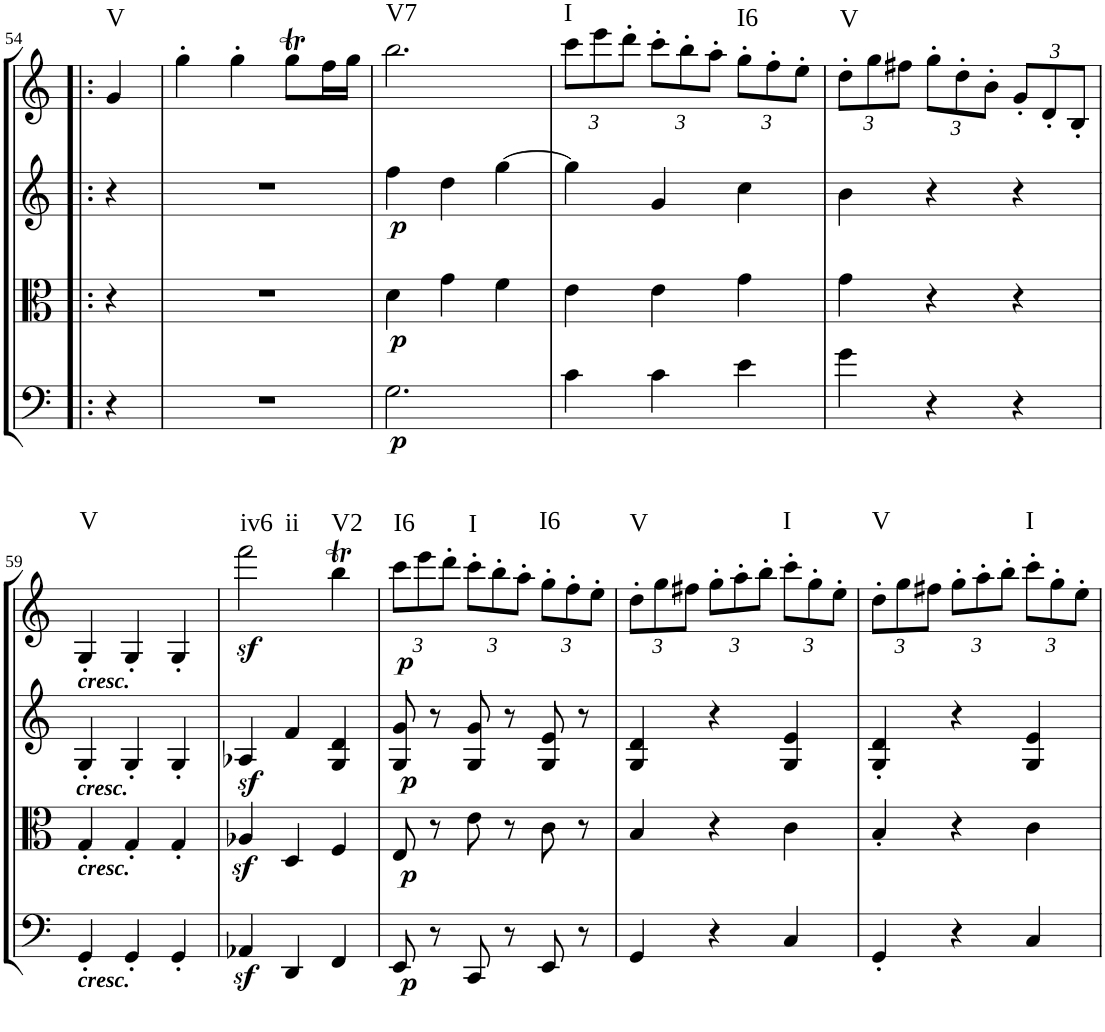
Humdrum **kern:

**kern	**dynam	**kern	**dynam	**kern	**dynam	**kern	**dynam	**harte
*part4	*part4	*part3	*part3	*part2	*part2	*part1	*part1	*part1
*staff4	*staff4	*staff3	*staff3	*staff2	*staff2	*staff1	*staff1	*
*I"Cello	*	*I"Viola	*	*I"2nd Violin	*	*I"1st Violin	*	*
*	*	*I'Vla	*	*I'Vln	*	*I'Vln	*	*
!!LO:PB:g=z
*clefF4	*	*clefC3	*	*clefG2	*	*clefG2	*	*
*k[]	*	*k[]	*	*k[]	*	*k[]	*	*
*C:	*	*C:	*	*C:	*	*C:	*	*
*M3/4	*	*M3/4	*	*M3/4	*	*M3/4	*	*
=54!|:	=54!|:	=54!|:	=54!|:	=54!|:	=54!|:	=54!|:	=54!|:	=54!|:
!	!	!	!	!	!	!	!	!LO:H:kt=V
4r	.	4r	.	4r	.	4g/	.	N
=55	=55	=55	=55	=55	=55	=55	=55	=55
2.r	.	2.r	.	2.r	.	4gg'\	.	.
.	.	.	.	.	.	4gg'\	.	.
.	.	.	.	.	.	8ggT\L	.	.
.	.	.	.	.	.	16ff\L	.	.
.	.	.	.	.	.	16gg\JJ	.	.
=56	=56	=56	=56	=56	=56	=56	=56	=56
!	!LO:DY:b	!	!LO:DY:b	!	!LO:DY:b	!	!	!LO:H:kt=V7
2.G\	p	4d\	p	4ff\	p	2.bb\	.	N
.	.	4g\	.	4dd\	.	.	.	.
.	.	4f\	.	[4gg\	.	.	.	.
=57	=57	=57	=57	=57	=57	=57	=57	=57
*	*	*	*	*	*	*Xbrackettup	*	*
!	!	!	!	!	!	!	!	!LO:H:kt=I
4c\	.	4e\	.	4gg\]	.	12ccc\L	.	N
.	.	.	.	.	.	12eee\	.	.
.	.	.	.	.	.	12ddd'\J	.	.
4c\	.	4e\	.	4g/	.	12ccc'\L	.	.
.	.	.	.	.	.	12bb'\	.	.
.	.	.	.	.	.	12aa'\J	.	.
!	!	!	!	!	!	!	!	!LO:H:kt=I6
4e\	.	4g\	.	4cc\	.	12gg'\L	.	N
.	.	.	.	.	.	12ff'\	.	.
.	.	.	.	.	.	12ee'\J	.	.
=58	=58	=58	=58	=58	=58	=58	=58	=58
!	!	!	!	!	!	!	!	!LO:H:kt=V
4g\	.	4g\	.	4b\	.	12dd'\L	.	N
.	.	.	.	.	.	12gg\	.	.
.	.	.	.	.	.	12ff#X\J	.	.
4r	.	4r	.	4r	.	12gg'\L	.	.
.	.	.	.	.	.	12dd'\	.	.
.	.	.	.	.	.	12b'\J	.	.
4r	.	4r	.	4r	.	12g'/L	.	.
.	.	.	.	.	.	12d'/	.	.
.	.	.	.	.	.	12B'/J	.	.
!!LO:LB:g=z
=59	=59	=59	=59	=59	=59	=59	=59	=59
!	!	!	!	!	!	!LO:TX:b:Bi:t=cresc.	!	!
!	!	!	!	!LO:TX:b:Bi:t=cresc.	!	!	!	!
!	!	!LO:TX:b:Bi:t=cresc.	!	!	!	!	!	!
!LO:TX:b:Bi:t=cresc.	!	!	!	!	!	!	!	!LO:H:kt=V
4GG'/	.	4G'/	.	4G'/	.	4G'/	.	N
4GG'/	.	4G'/	.	4G'/	.	4G'/	.	.
4GG'/	.	4G'/	.	4G'/	.	4G'/	.	.
=60	=60	=60	=60	=60	=60	=60	=60	=60
!	!	!	!	!	!	!	!LO:DY:b	!LO:H:n=1:kt=iv6
!	!	!	!	!	!	!	!	!LO:H:n=2:kt=ii
4AA-Xz</	.	4A-Xz>/	.	4A-X/	.	2fff\	sf	N N
4DD/	.	4D/	.	4f/	.	.	.	.
!	!	!	!	!	!	!	!	!LO:H:kt=V2
4FF/	.	4F/	.	4G/ 4d/	.	4bbt\	.	N
=61	=61	=61	=61	=61	=61	=61	=61	=61
!	!LO:DY:b	!	!LO:DY:b	!	!LO:DY:b	!	!LO:DY:b	!LO:H:kt=I6
8EE/	p	8E/	p	8G/ 8g/	p	12ccc\L	p	N
.	.	.	.	.	.	12eee\	.	.
8r	.	8r	.	8r	.	.	.	.
.	.	.	.	.	.	12ddd'\J	.	.
!	!	!	!	!	!	!	!	!LO:H:kt=I
8CC/	.	8e\	.	8G/ 8g/	.	12ccc'\L	.	N
.	.	.	.	.	.	12bb'\	.	.
8r	.	8r	.	8r	.	.	.	.
.	.	.	.	.	.	12aa'\J	.	.
!	!	!	!	!	!	!	!	!LO:H:kt=I6
8EE/	.	8c\	.	8G/ 8e/	.	12gg'\L	.	N
.	.	.	.	.	.	12ff'\	.	.
8r	.	8r	.	8r	.	.	.	.
.	.	.	.	.	.	12ee'\J	.	.
=62	=62	=62	=62	=62	=62	=62	=62	=62
!	!	!	!	!	!	!	!	!LO:H:kt=V
4GG/	.	4B/	.	4G/ 4d/	.	12dd'\L	.	N
.	.	.	.	.	.	12gg\	.	.
.	.	.	.	.	.	12ff#X\J	.	.
4r	.	4r	.	4r	.	12gg'\L	.	.
.	.	.	.	.	.	12aa'\	.	.
.	.	.	.	.	.	12bb'\J	.	.
!	!	!	!	!	!	!	!	!LO:H:kt=I
4C/	.	4c\	.	4G/ 4e/	.	12ccc'\L	.	N
.	.	.	.	.	.	12gg'\	.	.
.	.	.	.	.	.	12ee'\J	.	.
=63	=63	=63	=63	=63	=63	=63	=63	=63
!	!	!	!	!	!	!	!	!LO:H:kt=V
4GG'/	.	4B'/	.	4G/' 4d/'	.	12dd'\L	.	N
.	.	.	.	.	.	12gg\	.	.
.	.	.	.	.	.	12ff#X\J	.	.
4r	.	4r	.	4r	.	12gg'\L	.	.
.	.	.	.	.	.	12aa'\	.	.
.	.	.	.	.	.	12bb'\J	.	.
!	!	!	!	!	!	!	!	!LO:H:kt=I
4C/	.	4c\	.	4G/ 4e/	.	12ccc'\L	.	N
.	.	.	.	.	.	12gg'\	.	.
.	.	.	.	.	.	12ee'\J	.	.
=	=	=	=	=	=	=	=	=
*-	*-	*-	*-	*-	*-	*-	*-	*-
